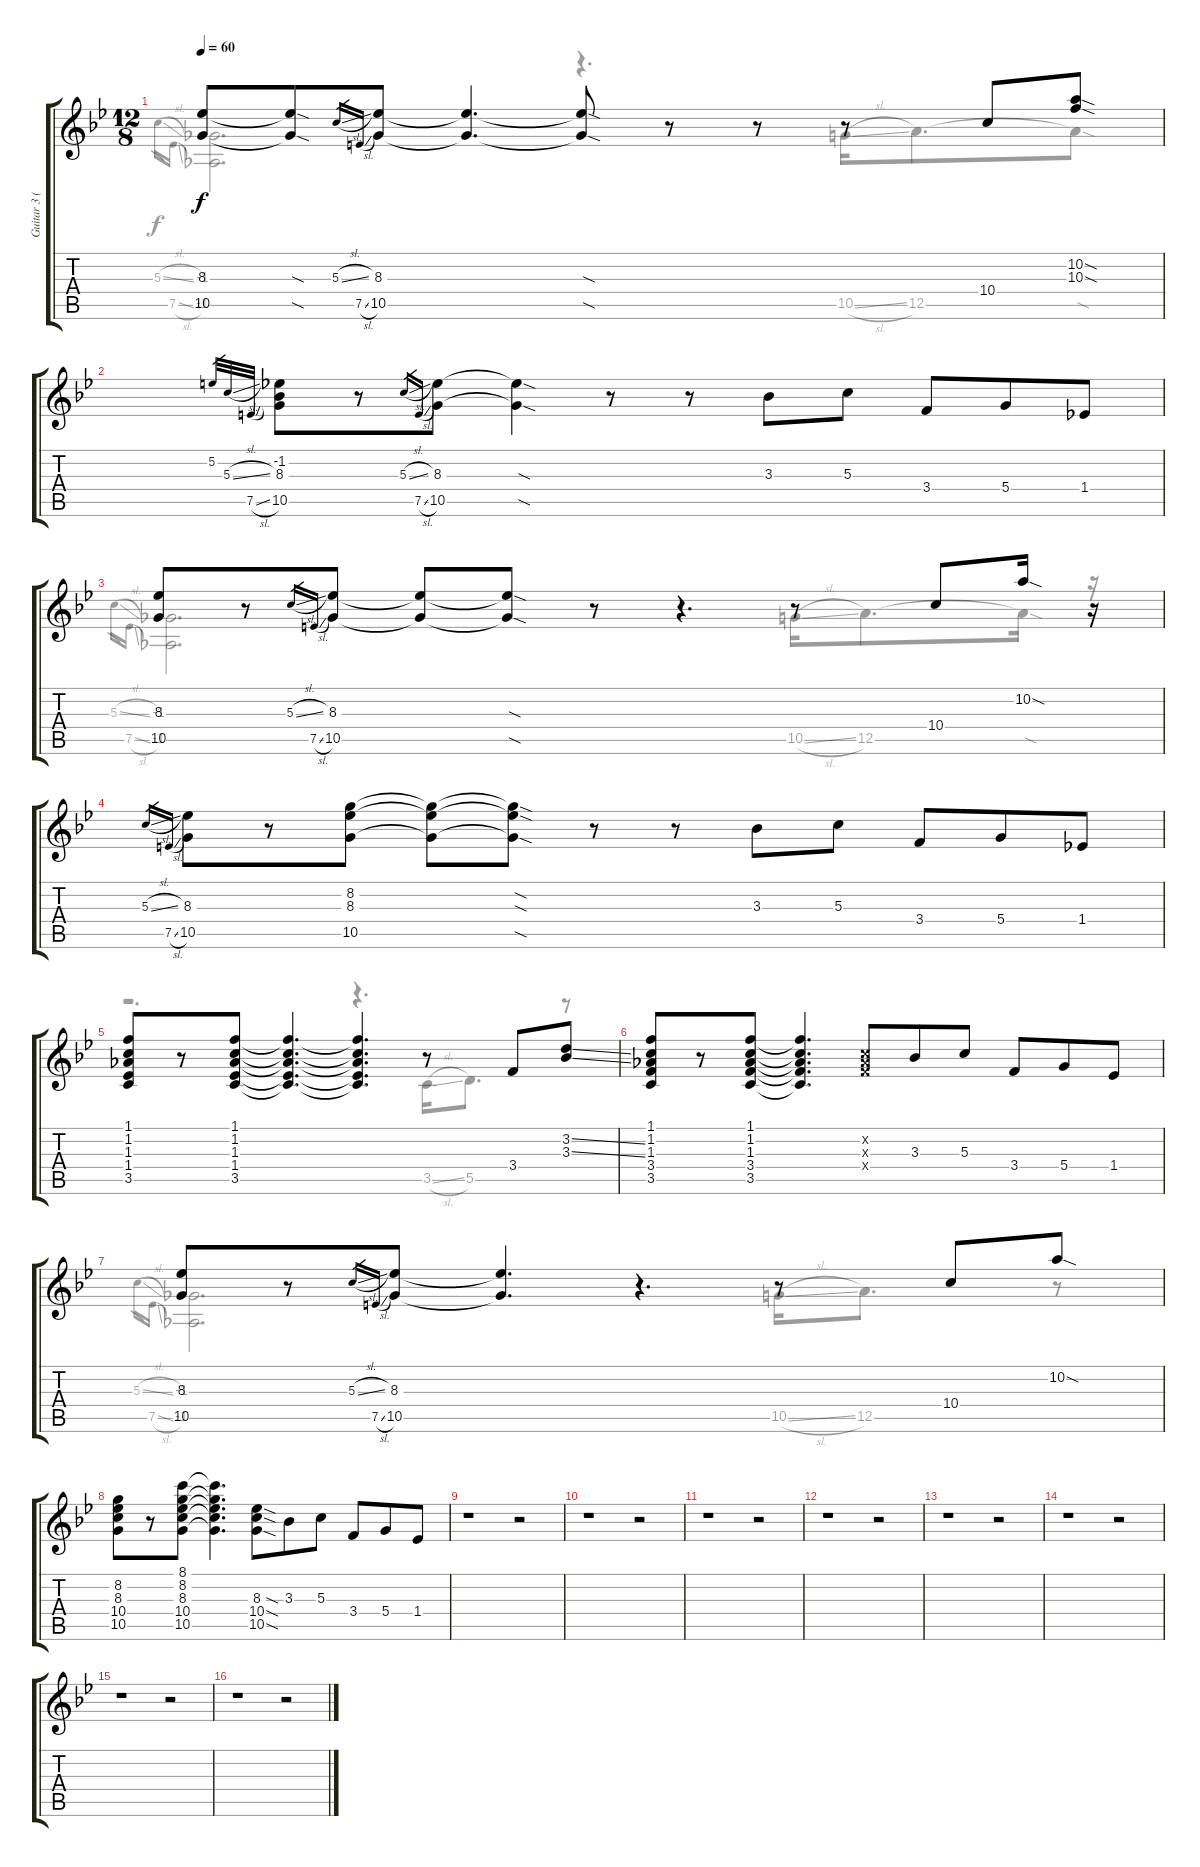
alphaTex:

\track ("Guitar 3 (Electric)" "Guitar 3 (") {instrument overdrivenguitar}
\staff {score tabs}
\tuning (E4 B3 G3 D3 A2 E2) {hide}
\voice
\ts (12 8)
\tempo 60
\clef g2
\ks bb
(8.3 10.5).8{dy f} (8.3{sod t} 10.5{sod t}).8 5.3{sl}.16{gr} 7.5{sl}.16{gr} (8.3 10.5).8 (8.3{t} 10.5{t}).4{d} (8.3{sod t} 10.5{sod t}).8 r.8 r.8 r.8 10.4.8 (10.2{sod} 10.3{sod}).8 |
5.2.32{gr} 5.3{sl}.32{gr} 7.5{sl}.32{gr} (-1.2 8.3 10.5).8 r.8 5.3{sl}.16{gr} 7.5{sl}.16{gr} (8.3 10.5).8 (8.3{sod t} 10.5{sod t}).4 r.8 r.8 3.3.8 5.3.8 3.4.8 5.4.8 1.4.8 |
(8.3 10.5).8 r.8 5.3{sl}.16{gr} 7.5{sl}.16{gr} (8.3 10.5).8 (8.3{t} 10.5{t}).8 (8.3{sod t} 10.5{sod t}).8 r.8 r.4{d} r.8 10.4.8 10.2{sod}.16 r.16 |
5.3{sl}.16{gr} 7.5{sl}.16{gr} (8.3 10.5).8 r.8 (8.2 8.3 10.5).8 (8.2{t} 8.3{t} 10.5{t}).8 (8.2{sod t} 8.3{sod t} 10.5{sod t}).8 r.8 r.8 3.3.8 5.3.8 3.4.8 5.4.8 1.4.8 |
(1.1 1.2 1.3 1.4 3.5).8 r.8 (1.1 1.2 1.3 1.4 3.5).8 (1.1{t} 1.2{t} 1.3{t} 1.4{t} 3.5{t}).4{d} (1.1{t} 1.2{t} 1.3{t} 1.4{t} 3.5{t}).4{d} r.8 3.4.8 (3.2{ss} 3.3{ss}).8 |
(1.1 1.2 1.3 3.4 3.5).8 r.8 (1.1 1.2 1.3 3.4 3.5).8 (1.1{t} 1.2{t} 1.3{t} 3.4{t} 3.5{t}).4{d} (1.2{x} 1.3{x} 3.4{x}).8 3.3.8 5.3.8 3.4.8 5.4.8 1.4.8 |
(8.3 10.5).8 r.8 5.3{sl}.16{gr} 7.5{sl}.16{gr} (8.3 10.5).8 (8.3{t} 10.5{t}).4{d} r.4{d} r.8 10.4.8 10.2{sod}.8 |
(8.2 8.3 10.4 10.5).8 r.8 (8.1 8.2 8.3 10.4 10.5).8 (8.1{t} 8.2{t} 8.3{t} 10.4{t} 10.5{t}).4{d} (8.3{sod} 10.4{sod} 10.5{sod}).8 3.3.8 5.3.8 3.4.8 5.4.8 1.4.8 |
r.1 r.2 |
r.1 r.2 |
r.1 r.2 |
r.1 r.2 |
r.1 r.2 |
r.1 r.2 |
r.1 r.2 |
r.1 r.2
\voice
\clef g2
\ottava regular
\simile none
\ks bb
5.3{sl}.16{gr dy f} 7.5{sl}.16{gr} (-1.3 -1.5).2{d} r.4{d} 10.5{sl}.16 12.5.8{d} 12.5{sod t}.8 |
|
5.3{sl}.16{gr} 7.5{sl}.16{gr} (-1.3 -1.5).2{d} r.4{d} 10.5{sl}.16 12.5.8{d} 12.5{sod t}.16 r.16 |
|
r.2{d} r.4{d} 3.5{sl}.16 5.5.8{d} r.8 |
|
5.3{sl}.16{gr} 7.5{sl}.16{gr} (-1.3 -1.5).2{d} r.4{d} 10.5{sl}.16 12.5.8{d} r.8 |
|
|
|
|
|
|
|
|
